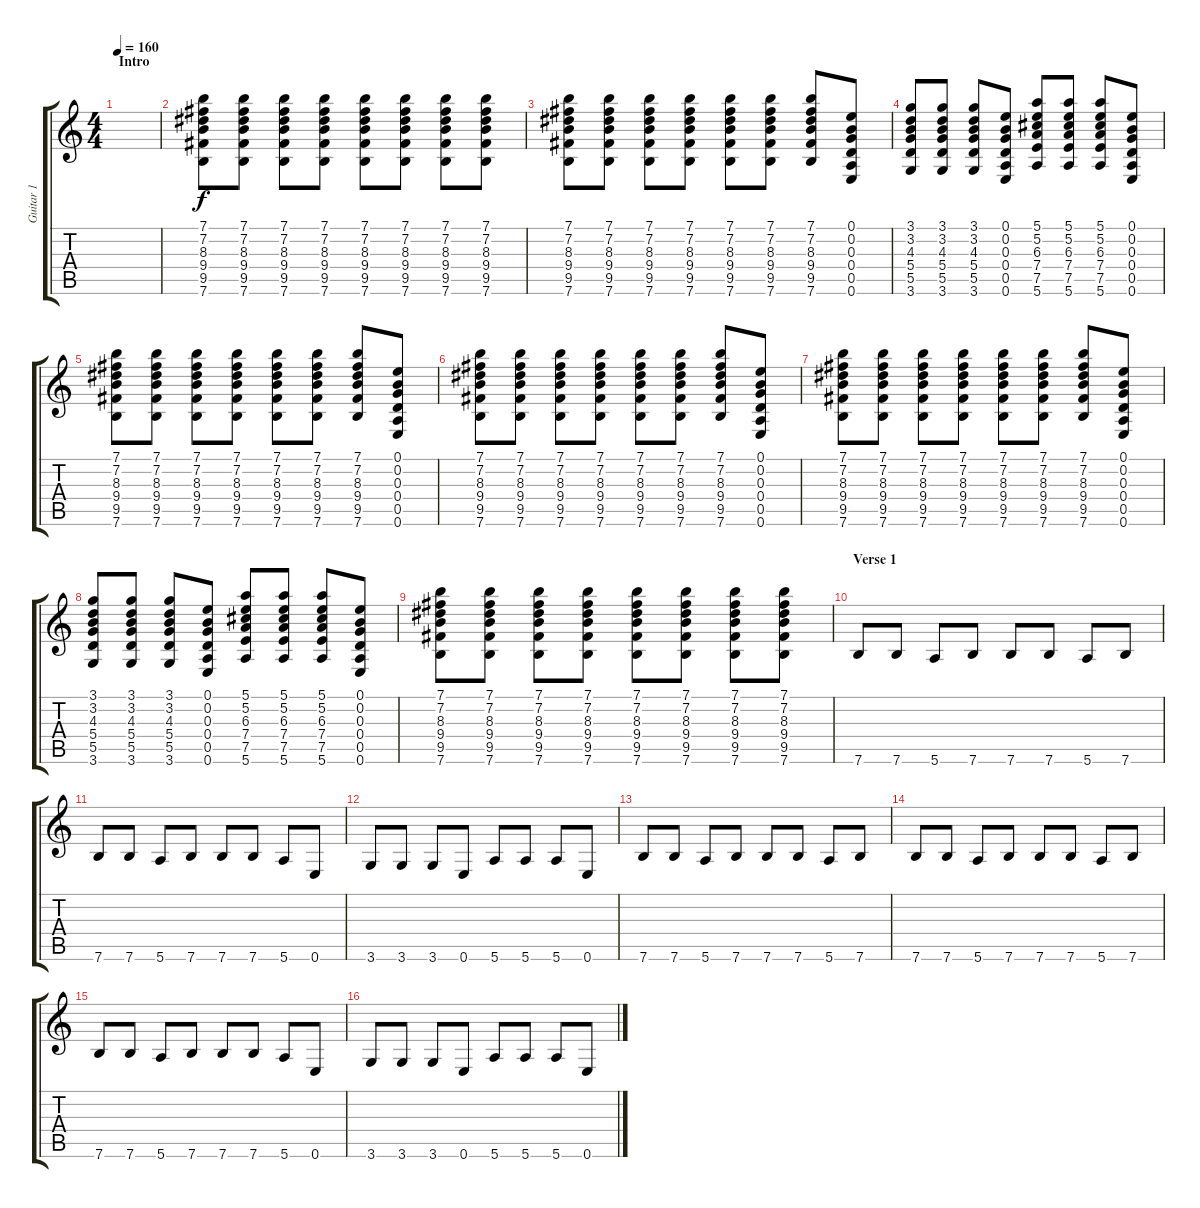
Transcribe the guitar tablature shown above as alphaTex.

\track ("Guitar 1" "Guitar 1") {instrument distortionguitar}
\staff {score tabs}
\tuning (E4 B3 G3 D3 A2 E2) {hide}
\ts (4 4)
\section ("" "Intro")
\tempo 160
\clef g2
\ks c
|
(7.1 7.2 8.3 9.4 9.5 7.6).8 (7.1 7.2 8.3 9.4 9.5 7.6).8 (7.1 7.2 8.3 9.4 9.5 7.6).8 (7.1 7.2 8.3 9.4 9.5 7.6).8 (7.1 7.2 8.3 9.4 9.5 7.6).8 (7.1 7.2 8.3 9.4 9.5 7.6).8 (7.1 7.2 8.3 9.4 9.5 7.6).8 (7.1 7.2 8.3 9.4 9.5 7.6).8 |
(7.1 7.2 8.3 9.4 9.5 7.6).8 (7.1 7.2 8.3 9.4 9.5 7.6).8 (7.1 7.2 8.3 9.4 9.5 7.6).8 (7.1 7.2 8.3 9.4 9.5 7.6).8 (7.1 7.2 8.3 9.4 9.5 7.6).8 (7.1 7.2 8.3 9.4 9.5 7.6).8 (7.1 7.2 8.3 9.4 9.5 7.6).8 (0.1 0.2 0.3 0.4 0.5 0.6).8 |
(3.1 3.2 4.3 5.4 5.5 3.6).8 (3.1 3.2 4.3 5.4 5.5 3.6).8 (3.1 3.2 4.3 5.4 5.5 3.6).8 (0.1 0.2 0.3 0.4 0.5 0.6).8 (5.1 5.2 6.3 7.4 7.5 5.6).8 (5.1 5.2 6.3 7.4 7.5 5.6).8 (5.1 5.2 6.3 7.4 7.5 5.6).8 (0.1 0.2 0.3 0.4 0.5 0.6).8 |
(7.1 7.2 8.3 9.4 9.5 7.6).8 (7.1 7.2 8.3 9.4 9.5 7.6).8 (7.1 7.2 8.3 9.4 9.5 7.6).8 (7.1 7.2 8.3 9.4 9.5 7.6).8 (7.1 7.2 8.3 9.4 9.5 7.6).8 (7.1 7.2 8.3 9.4 9.5 7.6).8 (7.1 7.2 8.3 9.4 9.5 7.6).8 (0.1 0.2 0.3 0.4 0.5 0.6).8 |
(7.1 7.2 8.3 9.4 9.5 7.6).8 (7.1 7.2 8.3 9.4 9.5 7.6).8 (7.1 7.2 8.3 9.4 9.5 7.6).8 (7.1 7.2 8.3 9.4 9.5 7.6).8 (7.1 7.2 8.3 9.4 9.5 7.6).8 (7.1 7.2 8.3 9.4 9.5 7.6).8 (7.1 7.2 8.3 9.4 9.5 7.6).8 (0.1 0.2 0.3 0.4 0.5 0.6).8 |
(7.1 7.2 8.3 9.4 9.5 7.6).8 (7.1 7.2 8.3 9.4 9.5 7.6).8 (7.1 7.2 8.3 9.4 9.5 7.6).8 (7.1 7.2 8.3 9.4 9.5 7.6).8 (7.1 7.2 8.3 9.4 9.5 7.6).8 (7.1 7.2 8.3 9.4 9.5 7.6).8 (7.1 7.2 8.3 9.4 9.5 7.6).8 (0.1 0.2 0.3 0.4 0.5 0.6).8 |
(3.1 3.2 4.3 5.4 5.5 3.6).8 (3.1 3.2 4.3 5.4 5.5 3.6).8 (3.1 3.2 4.3 5.4 5.5 3.6).8 (0.1 0.2 0.3 0.4 0.5 0.6).8 (5.1 5.2 6.3 7.4 7.5 5.6).8 (5.1 5.2 6.3 7.4 7.5 5.6).8 (5.1 5.2 6.3 7.4 7.5 5.6).8 (0.1 0.2 0.3 0.4 0.5 0.6).8 |
(7.1 7.2 8.3 9.4 9.5 7.6).8 (7.1 7.2 8.3 9.4 9.5 7.6).8 (7.1 7.2 8.3 9.4 9.5 7.6).8 (7.1 7.2 8.3 9.4 9.5 7.6).8 (7.1 7.2 8.3 9.4 9.5 7.6).8 (7.1 7.2 8.3 9.4 9.5 7.6).8 (7.1 7.2 8.3 9.4 9.5 7.6).8 (7.1 7.2 8.3 9.4 9.5 7.6).8 |
\section ("" "Verse 1")
7.6.8 7.6.8 5.6.8 7.6.8 7.6.8 7.6.8 5.6.8 7.6.8 |
7.6.8 7.6.8 5.6.8 7.6.8 7.6.8 7.6.8 5.6.8 0.6.8 |
3.6.8 3.6.8 3.6.8 0.6.8 5.6.8 5.6.8 5.6.8 0.6.8 |
7.6.8 7.6.8 5.6.8 7.6.8 7.6.8 7.6.8 5.6.8 7.6.8 |
7.6.8 7.6.8 5.6.8 7.6.8 7.6.8 7.6.8 5.6.8 7.6.8 |
7.6.8 7.6.8 5.6.8 7.6.8 7.6.8 7.6.8 5.6.8 0.6.8 |
3.6.8 3.6.8 3.6.8 0.6.8 5.6.8 5.6.8 5.6.8 0.6.8
